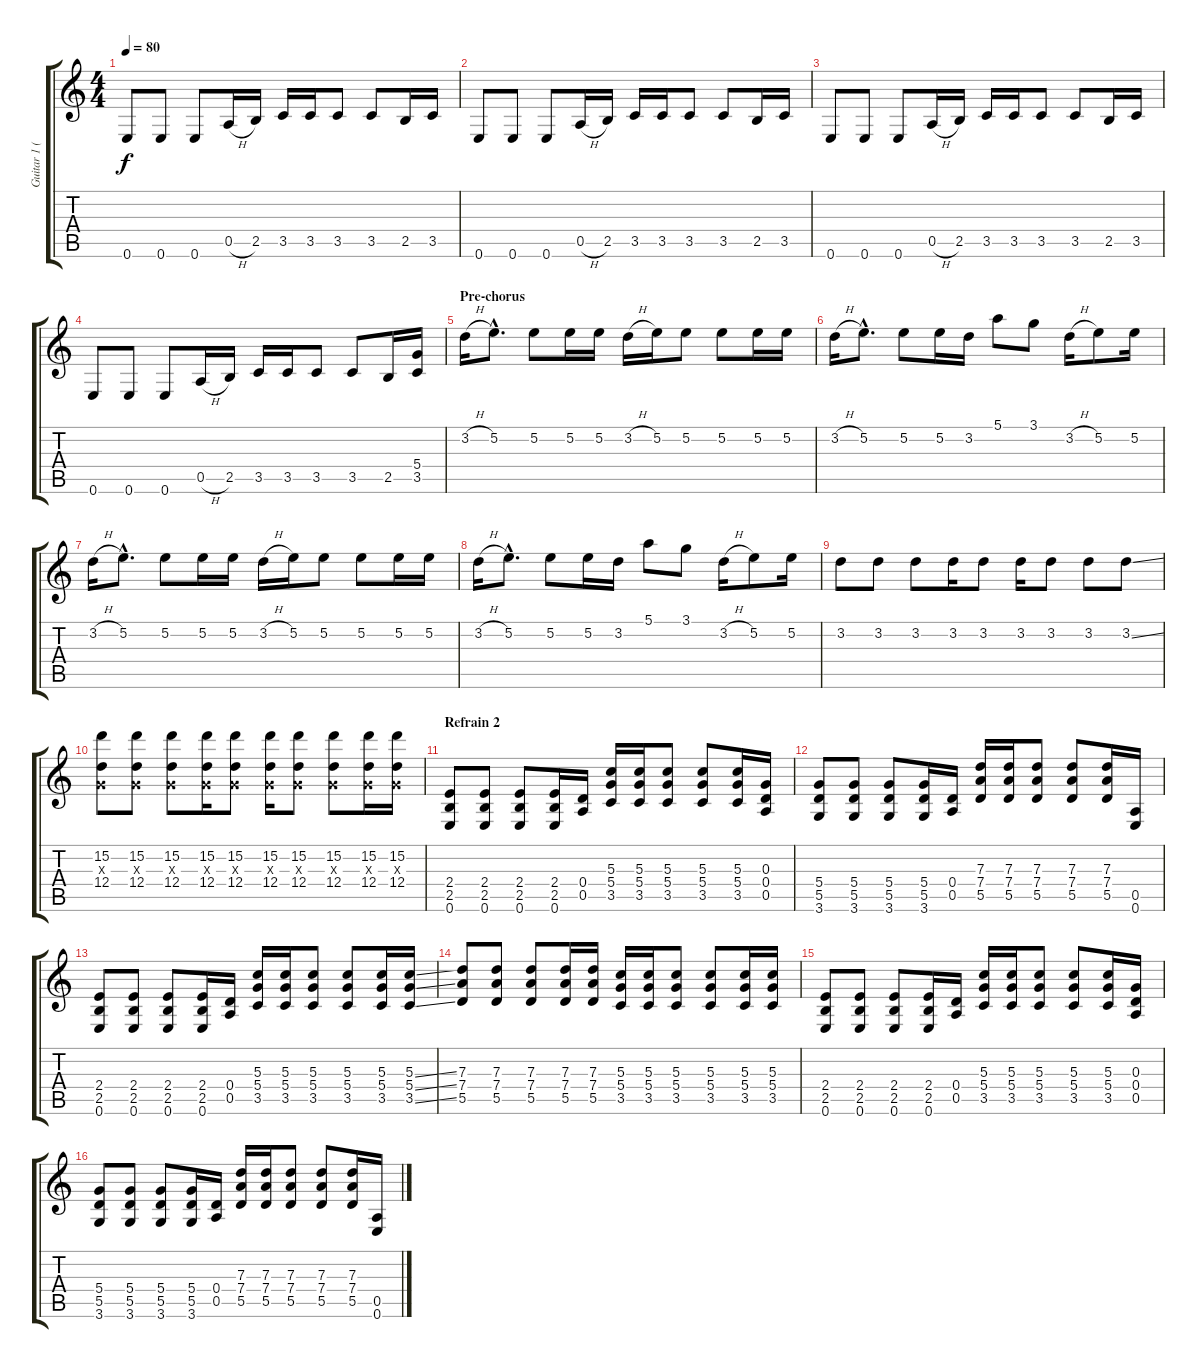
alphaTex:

\track ("Guitar 1 (Florent)" "Guitar 1 (") {instrument electricguitarmuted}
\staff {score tabs}
\tuning (E4 B3 G3 D3 A2 E2) {hide}
\ts (4 4)
\tempo 80
\clef g2
\ks c
0.6.8{dy f} 0.6.8 0.6.8 0.5{h}.16 2.5.16 3.5.16 3.5.16 3.5.8 3.5.8 2.5.16 3.5.16 |
0.6.8 0.6.8 0.6.8 0.5{h}.16 2.5.16 3.5.16 3.5.16 3.5.8 3.5.8 2.5.16 3.5.16 |
0.6.8 0.6.8 0.6.8 0.5{h}.16 2.5.16 3.5.16 3.5.16 3.5.8 3.5.8 2.5.16 3.5.16 |
0.6.8 0.6.8 0.6.8 0.5{h}.16 2.5.16 3.5.16 3.5.16 3.5.8 3.5.8 2.5.16 (5.4 3.5).16{instrument distortionguitar} |
\section ("" "Pre-chorus")
3.2{h}.16{volume 9} 5.2{hac}.8{d} 5.2.8 5.2.16 5.2.16 3.2{h}.16 5.2.16 5.2.8 5.2.8 5.2.16 5.2.16 |
3.2{h}.16 5.2{hac}.8{d} 5.2.8 5.2.16 3.2.16 5.1.8 3.1.8 3.2{h}.16 5.2.8 5.2.16 |
3.2{h}.16 5.2{hac}.8{d} 5.2.8 5.2.16 5.2.16 3.2{h}.16 5.2.16 5.2.8 5.2.8 5.2.16 5.2.16 |
3.2{h}.16 5.2{hac}.8{d} 5.2.8 5.2.16 3.2.16 5.1.8 3.1.8 3.2{h}.16 5.2.8 5.2.16 |
3.2.8 3.2.8 3.2.8 3.2.16 3.2.8 3.2.16 3.2.8 3.2.8 3.2{ss}.8 |
(15.2 0.3{x} 12.4).8 (15.2 0.3{x} 12.4).8 (15.2 0.3{x} 12.4).8 (15.2 0.3{x} 12.4).16 (15.2 0.3{x} 12.4).8 (15.2 0.3{x} 12.4).16 (15.2 0.3{x} 12.4).8 (15.2 0.3{x} 12.4).8 (15.2 0.3{x} 12.4).16 (15.2 0.3{x} 12.4).16 |
\section ("" "Refrain 2")
(2.4 2.5 0.6).8{volume 12} (2.4 2.5 0.6).8 (2.4 2.5 0.6).8 (2.4 2.5 0.6).16 (0.4 0.5).16 (5.3 5.4 3.5).16 (5.3 5.4 3.5).16 (5.3 5.4 3.5).8 (5.3 5.4 3.5).8 (5.3 5.4 3.5).16 (0.3 0.4 0.5).16 |
(5.4 5.5 3.6).8 (5.4 5.5 3.6).8 (5.4 5.5 3.6).8 (5.4 5.5 3.6).16 (0.4 0.5).16 (7.3 7.4 5.5).16 (7.3 7.4 5.5).16 (7.3 7.4 5.5).8 (7.3 7.4 5.5).8 (7.3 7.4 5.5).16 (0.5 0.6).16 |
(2.4 2.5 0.6).8 (2.4 2.5 0.6).8 (2.4 2.5 0.6).8 (2.4 2.5 0.6).16 (0.4 0.5).16 (5.3 5.4 3.5).16 (5.3 5.4 3.5).16 (5.3 5.4 3.5).8 (5.3 5.4 3.5).8 (5.3 5.4 3.5).16 (5.3{ss} 5.4{ss} 3.5{ss}).16 |
(7.3 7.4 5.5).8 (7.3 7.4 5.5).8 (7.3 7.4 5.5).8 (7.3 7.4 5.5).16 (7.3 7.4 5.5).16 (5.3 5.4 3.5).16 (5.3 5.4 3.5).16 (5.3 5.4 3.5).8 (5.3 5.4 3.5).8 (5.3 5.4 3.5).16 (5.3 5.4 3.5).16 |
(2.4 2.5 0.6).8 (2.4 2.5 0.6).8 (2.4 2.5 0.6).8 (2.4 2.5 0.6).16 (0.4 0.5).16 (5.3 5.4 3.5).16 (5.3 5.4 3.5).16 (5.3 5.4 3.5).8 (5.3 5.4 3.5).8 (5.3 5.4 3.5).16 (0.3 0.4 0.5).16 |
(5.4 5.5 3.6).8 (5.4 5.5 3.6).8 (5.4 5.5 3.6).8 (5.4 5.5 3.6).16 (0.4 0.5).16 (7.3 7.4 5.5).16 (7.3 7.4 5.5).16 (7.3 7.4 5.5).8 (7.3 7.4 5.5).8 (7.3 7.4 5.5).16 (0.5 0.6).16
